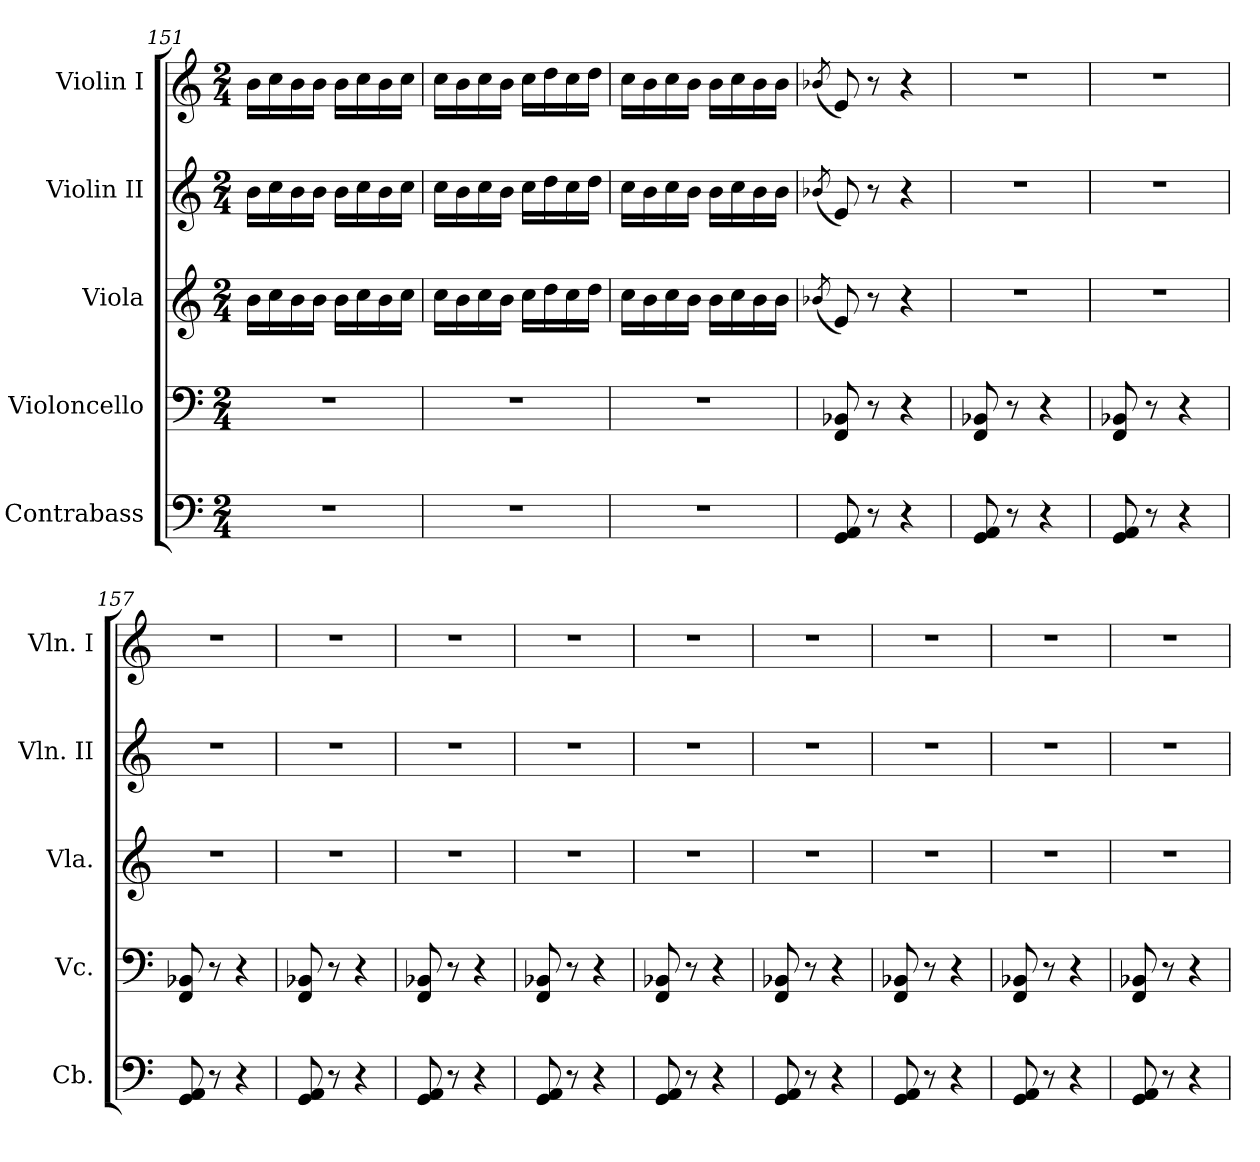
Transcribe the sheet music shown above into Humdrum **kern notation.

**kern	**kern	**kern	**kern	**kern
*part5	*part4	*part3	*part2	*part1
*staff5	*staff4	*staff3	*staff2	*staff1
*I"Contrabass	*I"Violoncello	*I"Viola	*I"Violin II	*I"Violin I
*I'Cb.	*I'Vc.	*I'Vla.	*I'Vln. II	*I'Vln. I
*clefF4	*clefF4	*clefG2	*clefG2	*clefG2
*ITrd7c12	*	*	*	*
*k[]	*k[]	*k[]	*k[]	*k[]
*M2/4	*M2/4	*M2/4	*M2/4	*M2/4
=151	=151	=151	=151	=151
2r	2r	16b\LL	16b\LL	16b\LL
.	.	16cc\	16cc\	16cc\
.	.	16b\	16b\	16b\
.	.	16b\JJ	16b\JJ	16b\JJ
.	.	16b\LL	16b\LL	16b\LL
.	.	16cc\	16cc\	16cc\
.	.	16b\	16b\	16b\
.	.	16cc\JJ	16cc\JJ	16cc\JJ
=152	=152	=152	=152	=152
2r	2r	16cc\LL	16cc\LL	16cc\LL
.	.	16b\	16b\	16b\
.	.	16cc\	16cc\	16cc\
.	.	16b\JJ	16b\JJ	16b\JJ
.	.	16cc\LL	16cc\LL	16cc\LL
.	.	16dd\	16dd\	16dd\
.	.	16cc\	16cc\	16cc\
.	.	16dd\JJ	16dd\JJ	16dd\JJ
!!LO:LB:g=z
=153	=153	=153	=153	=153
2r	2r	16cc\LL	16cc\LL	16cc\LL
.	.	16b\	16b\	16b\
.	.	16cc\	16cc\	16cc\
.	.	16b\JJ	16b\JJ	16b\JJ
.	.	16b\LL	16b\LL	16b\LL
.	.	16cc\	16cc\	16cc\
.	.	16b\	16b\	16b\
.	.	16b\JJ	16b\JJ	16b\JJ
=154	=154	=154	=154	=154
.	.	(<8qb-X/	(<8qb-X/	(<8qb-X/
8GGG/ 8AAA/	8FF/ 8BB-X/	8e/)	8e/)	8e/)
8r	8r	8r	8r	8r
4r	4r	4r	4r	4r
=155	=155	=155	=155	=155
8GGG/ 8AAA/	8FF/ 8BB-X/	2r	2r	2r
8r	8r	.	.	.
4r	4r	.	.	.
=156	=156	=156	=156	=156
8GGG/ 8AAA/	8FF/ 8BB-X/	2r	2r	2r
8r	8r	.	.	.
4r	4r	.	.	.
=157	=157	=157	=157	=157
8GGG/ 8AAA/	8FF/ 8BB-X/	2r	2r	2r
8r	8r	.	.	.
4r	4r	.	.	.
=158	=158	=158	=158	=158
8GGG/ 8AAA/	8FF/ 8BB-X/	2r	2r	2r
8r	8r	.	.	.
4r	4r	.	.	.
=159	=159	=159	=159	=159
8GGG/ 8AAA/	8FF/ 8BB-X/	2r	2r	2r
8r	8r	.	.	.
4r	4r	.	.	.
=160	=160	=160	=160	=160
8GGG/ 8AAA/	8FF/ 8BB-X/	2r	2r	2r
8r	8r	.	.	.
4r	4r	.	.	.
=161	=161	=161	=161	=161
8GGG/ 8AAA/	8FF/ 8BB-X/	2r	2r	2r
8r	8r	.	.	.
4r	4r	.	.	.
!!LO:PB:g=z
=162	=162	=162	=162	=162
*	*	*	*	*MM134
8GGG/ 8AAA/	8FF/ 8BB-X/	2r	2r	2r
8r	8r	.	.	.
4r	4r	.	.	.
=163	=163	=163	=163	=163
*	*	*	*	*MM124
8GGG/ 8AAA/	8FF/ 8BB-X/	2r	2r	2r
8r	8r	.	.	.
4r	4r	.	.	.
=164	=164	=164	=164	=164
*	*	*	*	*MM114
8GGG/ 8AAA/	8FF/ 8BB-X/	2r	2r	2r
8r	8r	.	.	.
4r	4r	.	.	.
=165	=165	=165	=165	=165
*	*	*	*	*MM104
8GGG/ 8AAA/	8FF/ 8BB-X/	2r	2r	2r
8r	8r	.	.	.
4r	4r	.	.	.
=	=	=	=	=
*-	*-	*-	*-	*-
